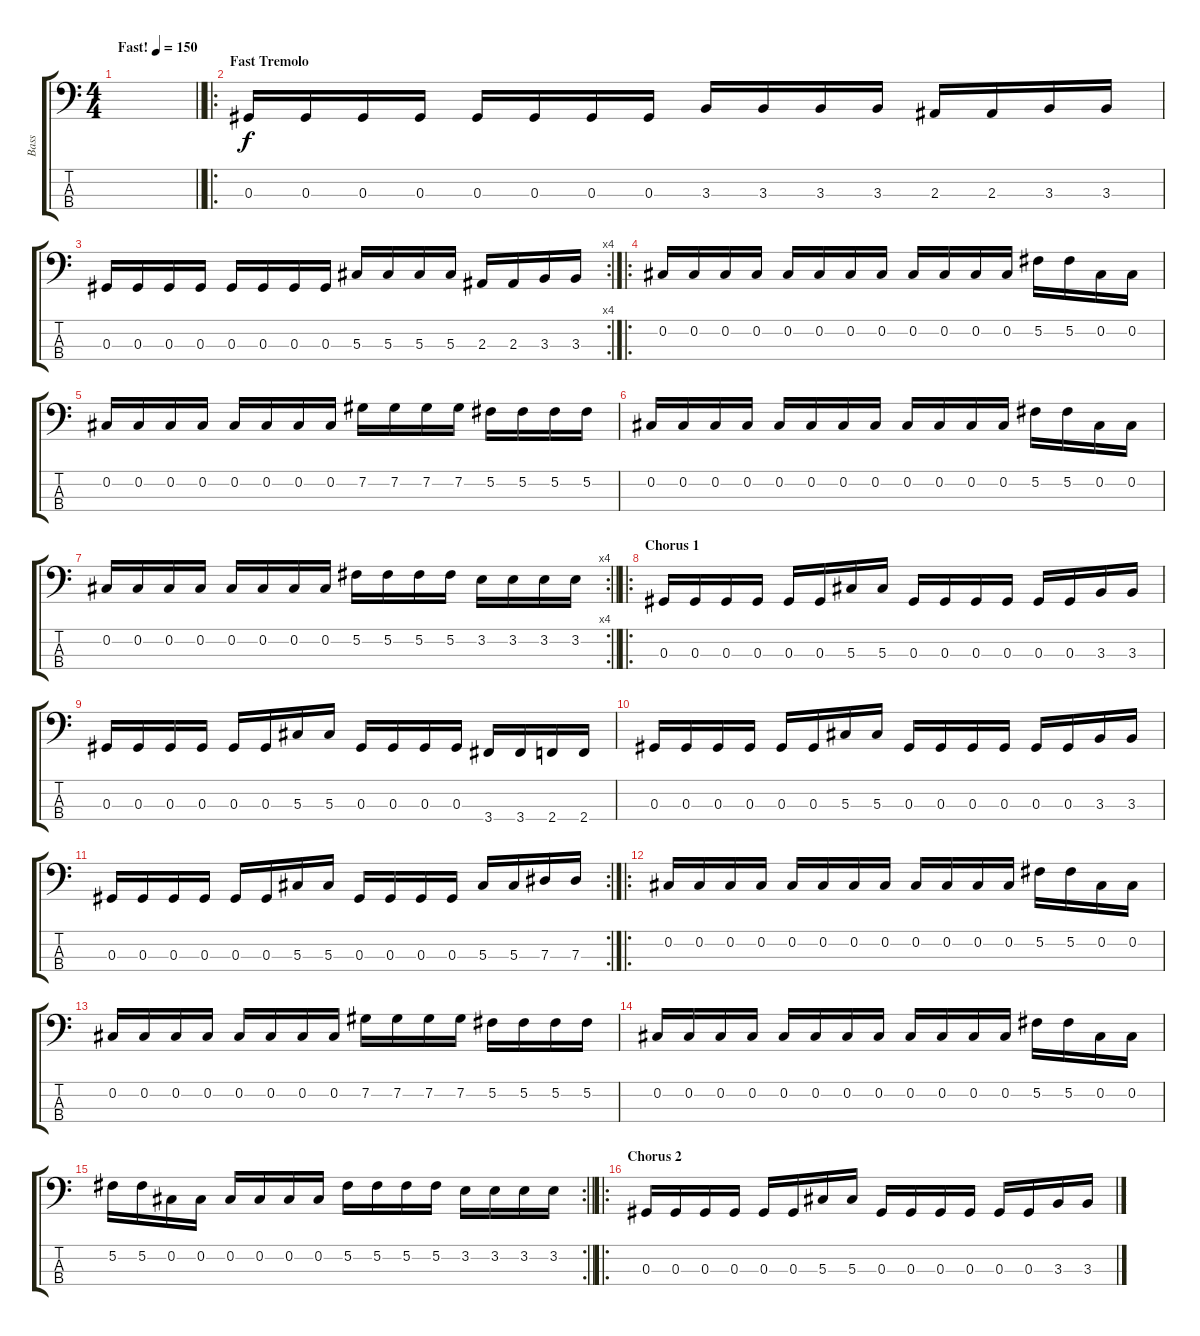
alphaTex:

\track ("Bass" "Bass") {instrument electricbasspick}
\staff {score tabs}
\tuning (Gb2 Db2 Ab1 Eb1) {hide}
\ts (4 4)
\tempo (150 "Fast!")
\clef f4
\barLineRight lightlight
\ks c
|
\ro
\section ("" "Fast Tremolo")
0.3.16 0.3.16 0.3.16 0.3.16 0.3.16 0.3.16 0.3.16 0.3.16 3.3.16 3.3.16 3.3.16 3.3.16 2.3.16 2.3.16 3.3.16 3.3.16 |
\rc 4
0.3.16 0.3.16 0.3.16 0.3.16 0.3.16 0.3.16 0.3.16 0.3.16 5.3.16 5.3.16 5.3.16 5.3.16 2.3.16 2.3.16 3.3.16 3.3.16 |
\ro
0.2.16 0.2.16 0.2.16 0.2.16 0.2.16 0.2.16 0.2.16 0.2.16 0.2.16 0.2.16 0.2.16 0.2.16 5.2.16 5.2.16 0.2.16 0.2.16 |
0.2.16 0.2.16 0.2.16 0.2.16 0.2.16 0.2.16 0.2.16 0.2.16 7.2.16 7.2.16 7.2.16 7.2.16 5.2.16 5.2.16 5.2.16 5.2.16 |
0.2.16 0.2.16 0.2.16 0.2.16 0.2.16 0.2.16 0.2.16 0.2.16 0.2.16 0.2.16 0.2.16 0.2.16 5.2.16 5.2.16 0.2.16 0.2.16 |
\rc 4
\barLineRight lightlight
0.2.16 0.2.16 0.2.16 0.2.16 0.2.16 0.2.16 0.2.16 0.2.16 5.2.16 5.2.16 5.2.16 5.2.16 3.2.16 3.2.16 3.2.16 3.2.16 |
\ro
\section ("" "Chorus 1")
0.3.16 0.3.16 0.3.16 0.3.16 0.3.16 0.3.16 5.3.16 5.3.16 0.3.16 0.3.16 0.3.16 0.3.16 0.3.16 0.3.16 3.3.16 3.3.16 |
0.3.16 0.3.16 0.3.16 0.3.16 0.3.16 0.3.16 5.3.16 5.3.16 0.3.16 0.3.16 0.3.16 0.3.16 3.4.16 3.4.16 2.4.16 2.4.16 |
0.3.16 0.3.16 0.3.16 0.3.16 0.3.16 0.3.16 5.3.16 5.3.16 0.3.16 0.3.16 0.3.16 0.3.16 0.3.16 0.3.16 3.3.16 3.3.16 |
\rc 2
0.3.16 0.3.16 0.3.16 0.3.16 0.3.16 0.3.16 5.3.16 5.3.16 0.3.16 0.3.16 0.3.16 0.3.16 5.3.16 5.3.16 7.3.16 7.3.16 |
\ro
0.2.16 0.2.16 0.2.16 0.2.16 0.2.16 0.2.16 0.2.16 0.2.16 0.2.16 0.2.16 0.2.16 0.2.16 5.2.16 5.2.16 0.2.16 0.2.16 |
0.2.16 0.2.16 0.2.16 0.2.16 0.2.16 0.2.16 0.2.16 0.2.16 7.2.16 7.2.16 7.2.16 7.2.16 5.2.16 5.2.16 5.2.16 5.2.16 |
0.2.16 0.2.16 0.2.16 0.2.16 0.2.16 0.2.16 0.2.16 0.2.16 0.2.16 0.2.16 0.2.16 0.2.16 5.2.16 5.2.16 0.2.16 0.2.16 |
\rc 2
\barLineRight lightlight
5.2.16 5.2.16 0.2.16 0.2.16 0.2.16 0.2.16 0.2.16 0.2.16 5.2.16 5.2.16 5.2.16 5.2.16 3.2.16 3.2.16 3.2.16 3.2.16 |
\ro
\section ("" "Chorus 2")
0.3.16 0.3.16 0.3.16 0.3.16 0.3.16 0.3.16 5.3.16 5.3.16 0.3.16 0.3.16 0.3.16 0.3.16 0.3.16 0.3.16 3.3.16 3.3.16
